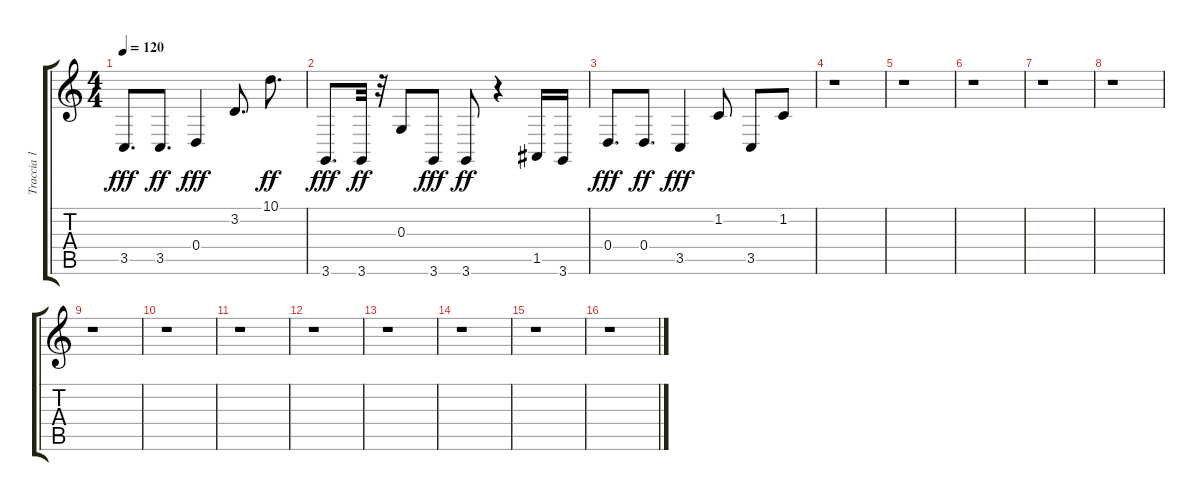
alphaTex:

\track ("Traccia 1" "Traccia 1") {instrument lead1square}
\staff {score tabs}
\tuning (E4 B3 G3 D3 A2 E2) {hide}
\ts (4 4)
\tempo 120
\clef g2
\ks c
3.5.8{d dy fff} 3.5.8{d dy ff} 0.4.4{dy fff} 3.2.8{d} 10.1.8{d dy ff} |
3.6.8{d dy fff} 3.6.32{dy ff} r.32 0.3.8 3.6.8{dy fff} 3.6.8{dy ff} r.4 1.5.16 3.6.16 |
0.4.8{d dy fff} 0.4.8{d dy ff} 3.5.4{dy fff} 1.2.8 3.5.8 1.2.8 |
r.1 |
r.1 |
r.1 |
r.1 |
r.1 |
r.1 |
r.1 |
r.1 |
r.1 |
r.1 |
r.1 |
r.1 |
r.1
